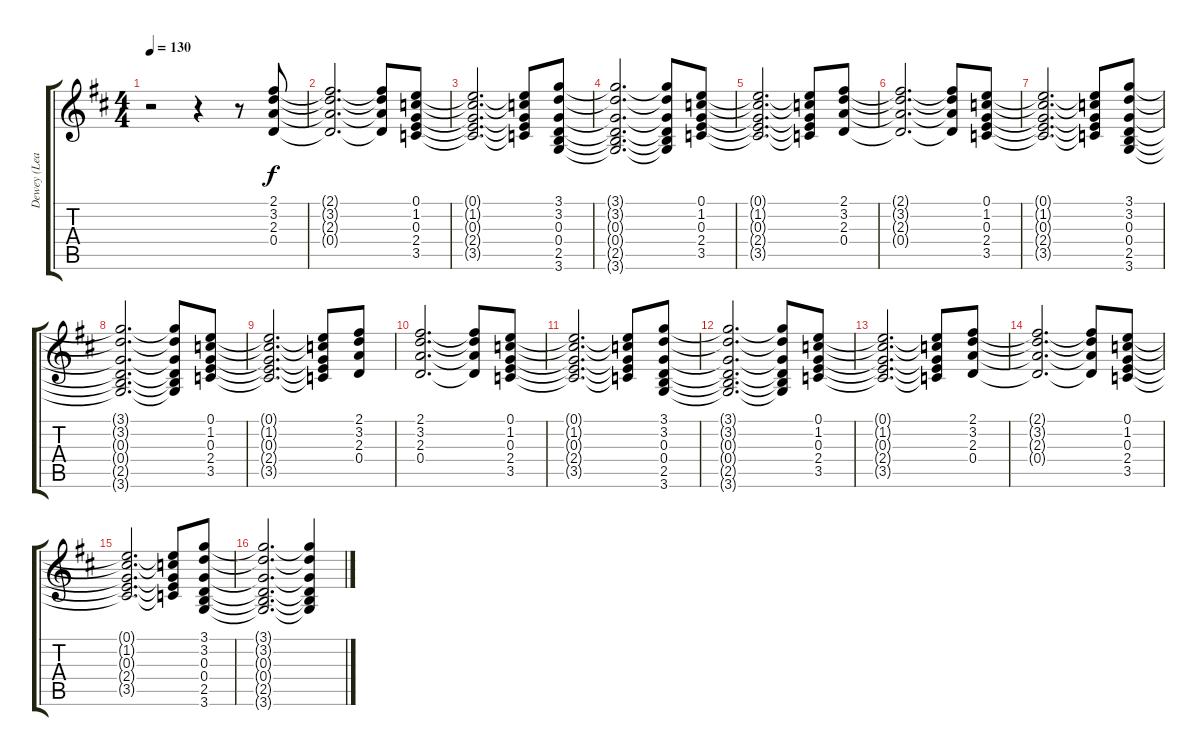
\track ("Dewey (Lead Vocals, 2nd Guitar)" "Dewey (Lea") {instrument acousticguitarsteel}
\staff {score tabs}
\tuning (E4 B3 G3 D3 A2 E2) {hide}
\ts (4 4)
\tempo 130
\clef g2
\ks d
r.2{dy f volume 13 instrument overdrivenguitar} r.4 r.8 (2.1 3.2 2.3 0.4).8 |
(2.1{t} 3.2{t} 2.3{t} 0.4{t}).2{d} (2.1{t} 3.2{t} 2.3{t} 0.4{t}).8 (0.1 1.2 0.3 2.4 3.5).8 |
(0.1{t} 1.2{t} 0.3{t} 2.4{t} 3.5{t}).2{d} (0.1{t} 1.2{t} 0.3{t} 2.4{t} 3.5{t}).8 (3.1 3.2 0.3 0.4 2.5 3.6).8 |
(3.1{t} 3.2{t} 0.3{t} 0.4{t} 2.5{t} 3.6{t}).2{d} (3.1{t} 3.2{t} 0.3{t} 0.4{t} 2.5{t} 3.6{t}).8 (0.1 1.2 0.3 2.4 3.5).8 |
(0.1{t} 1.2{t} 0.3{t} 2.4{t} 3.5{t}).2{d} (0.1{t} 1.2{t} 0.3{t} 2.4{t} 3.5{t}).8 (2.1 3.2 2.3 0.4).8 |
(2.1{t} 3.2{t} 2.3{t} 0.4{t}).2{d} (2.1{t} 3.2{t} 2.3{t} 0.4{t}).8 (0.1 1.2 0.3 2.4 3.5).8 |
(0.1{t} 1.2{t} 0.3{t} 2.4{t} 3.5{t}).2{d} (0.1{t} 1.2{t} 0.3{t} 2.4{t} 3.5{t}).8 (3.1 3.2 0.3 0.4 2.5 3.6).8 |
(3.1{t} 3.2{t} 0.3{t} 0.4{t} 2.5{t} 3.6{t}).2{d} (3.1{t} 3.2{t} 0.3{t} 0.4{t} 2.5{t} 3.6{t}).8 (0.1 1.2 0.3 2.4 3.5).8 |
(0.1{t} 1.2{t} 0.3{t} 2.4{t} 3.5{t}).2{d} (0.1{t} 1.2{t} 0.3{t} 2.4{t} 3.5{t}).8 (2.1 3.2 2.3 0.4).8 |
(2.1 3.2 2.3 0.4).2{d} (2.1{t} 3.2{t} 2.3{t} 0.4{t}).8 (0.1 1.2 0.3 2.4 3.5).8 |
(0.1{t} 1.2{t} 0.3{t} 2.4{t} 3.5{t}).2{d} (0.1{t} 1.2{t} 0.3{t} 2.4{t} 3.5{t}).8 (3.1 3.2 0.3 0.4 2.5 3.6).8 |
(3.1{t} 3.2{t} 0.3{t} 0.4{t} 2.5{t} 3.6{t}).2{d} (3.1{t} 3.2{t} 0.3{t} 0.4{t} 2.5{t} 3.6{t}).8 (0.1 1.2 0.3 2.4 3.5).8 |
(0.1{t} 1.2{t} 0.3{t} 2.4{t} 3.5{t}).2{d} (0.1{t} 1.2{t} 0.3{t} 2.4{t} 3.5{t}).8 (2.1 3.2 2.3 0.4).8 |
(2.1{t} 3.2{t} 2.3{t} 0.4{t}).2{d} (2.1{t} 3.2{t} 2.3{t} 0.4{t}).8 (0.1 1.2 0.3 2.4 3.5).8 |
(0.1{t} 1.2{t} 0.3{t} 2.4{t} 3.5{t}).2{d} (0.1{t} 1.2{t} 0.3{t} 2.4{t} 3.5{t}).8 (3.1 3.2 0.3 0.4 2.5 3.6).8 |
(3.1{t} 3.2{t} 0.3{t} 0.4{t} 2.5{t} 3.6{t}).2{d} (3.1{t} 3.2{t} 0.3{t} 0.4{t} 2.5{t} 3.6{t}).4
